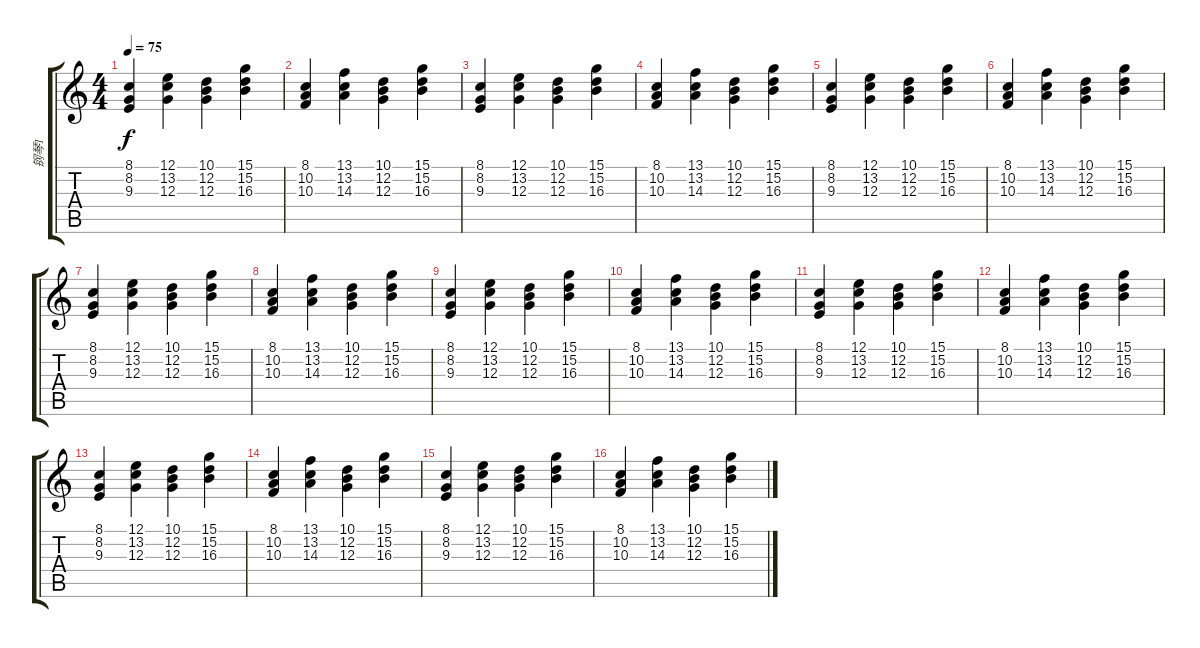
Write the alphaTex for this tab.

\track ("钢琴1" "钢琴1") {instrument brightacousticpiano}
\staff {score tabs}
\tuning (E4 B3 G3 D3 A2 E2) {hide}
\ts (4 4)
\tempo 75
\clef g2
\ks c
(8.1 8.2 9.3).4{dy f} (12.1 13.2 12.3).4 (10.1 12.2 12.3).4 (15.1 15.2 16.3).4 |
(8.1 10.2 10.3).4 (13.1 13.2 14.3).4 (10.1 12.2 12.3).4 (15.1 15.2 16.3).4 |
(8.1 8.2 9.3).4 (12.1 13.2 12.3).4 (10.1 12.2 12.3).4 (15.1 15.2 16.3).4 |
(8.1 10.2 10.3).4 (13.1 13.2 14.3).4 (10.1 12.2 12.3).4 (15.1 15.2 16.3).4 |
(8.1 8.2 9.3).4 (12.1 13.2 12.3).4 (10.1 12.2 12.3).4 (15.1 15.2 16.3).4 |
(8.1 10.2 10.3).4 (13.1 13.2 14.3).4 (10.1 12.2 12.3).4 (15.1 15.2 16.3).4 |
(8.1 8.2 9.3).4 (12.1 13.2 12.3).4 (10.1 12.2 12.3).4 (15.1 15.2 16.3).4 |
(8.1 10.2 10.3).4 (13.1 13.2 14.3).4 (10.1 12.2 12.3).4 (15.1 15.2 16.3).4 |
(8.1 8.2 9.3).4 (12.1 13.2 12.3).4 (10.1 12.2 12.3).4 (15.1 15.2 16.3).4 |
(8.1 10.2 10.3).4 (13.1 13.2 14.3).4 (10.1 12.2 12.3).4 (15.1 15.2 16.3).4 |
(8.1 8.2 9.3).4 (12.1 13.2 12.3).4 (10.1 12.2 12.3).4 (15.1 15.2 16.3).4 |
(8.1 10.2 10.3).4 (13.1 13.2 14.3).4 (10.1 12.2 12.3).4 (15.1 15.2 16.3).4 |
(8.1 8.2 9.3).4 (12.1 13.2 12.3).4 (10.1 12.2 12.3).4 (15.1 15.2 16.3).4 |
(8.1 10.2 10.3).4 (13.1 13.2 14.3).4 (10.1 12.2 12.3).4 (15.1 15.2 16.3).4 |
(8.1 8.2 9.3).4 (12.1 13.2 12.3).4 (10.1 12.2 12.3).4 (15.1 15.2 16.3).4 |
(8.1 10.2 10.3).4 (13.1 13.2 14.3).4 (10.1 12.2 12.3).4 (15.1 15.2 16.3).4
